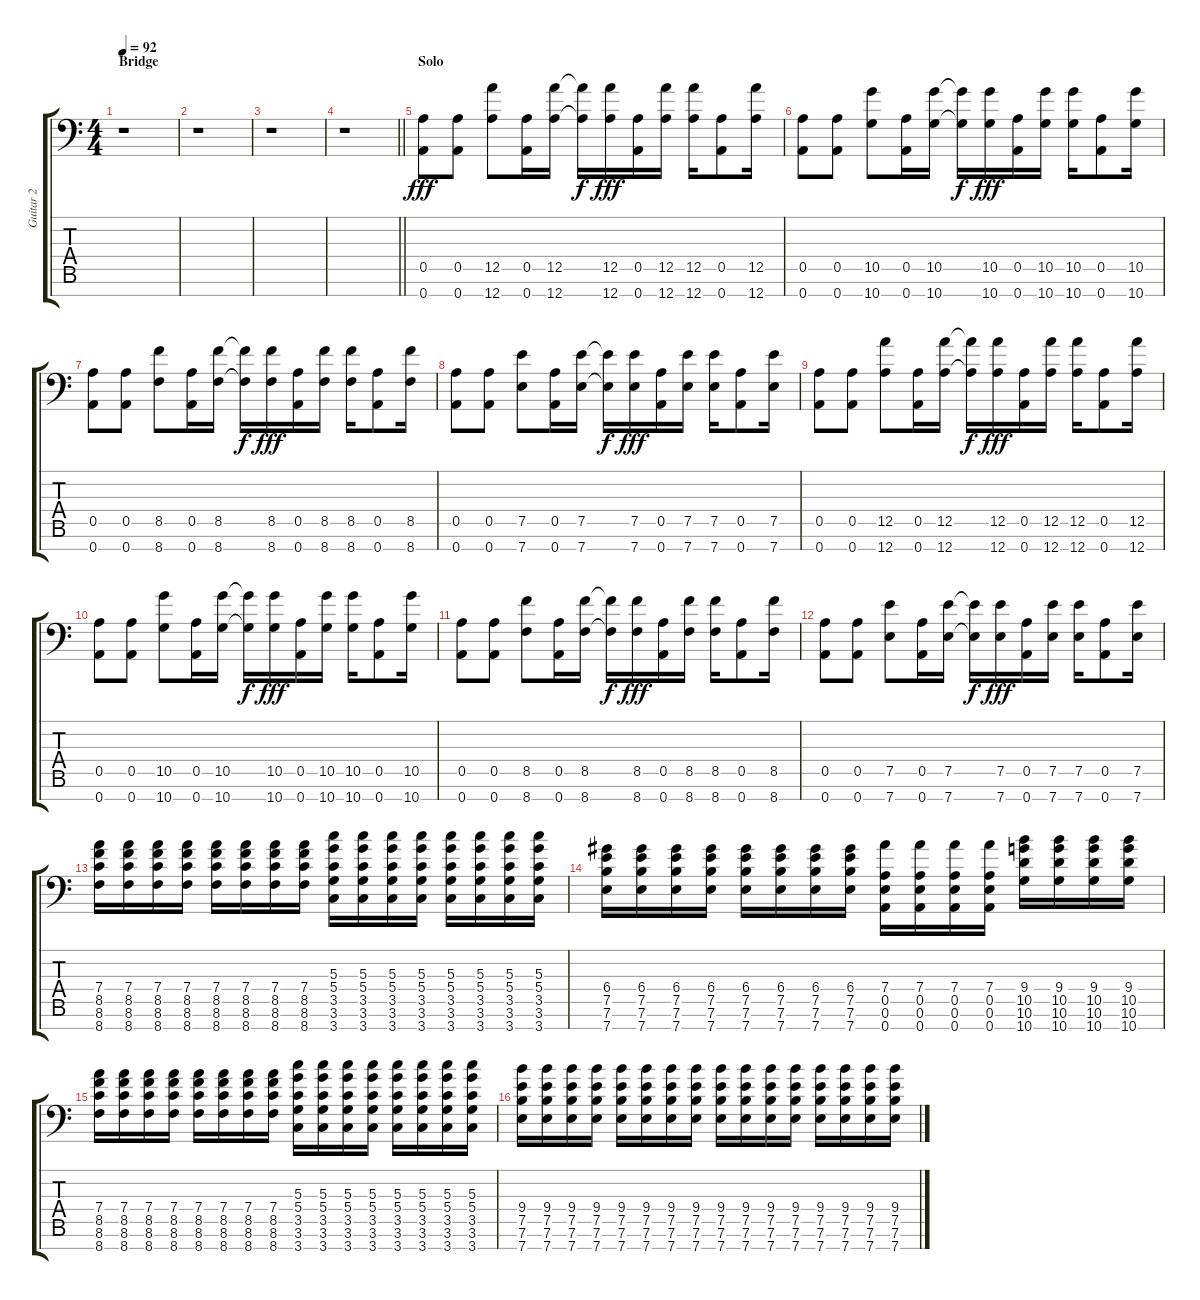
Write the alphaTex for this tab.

\track ("Guitar 2" "Guitar 2") {instrument distortionguitar}
\staff {score tabs}
\tuning (E4 B3 G3 D3 A2 E2 A1) {hide}
\ts (4 4)
\section ("" "Bridge")
\tempo 92
\clef f4
\ks c
r.1{dy fff} |
r.1 |
r.1 |
\barLineRight lightlight
r.1 |
\section ("" "Solo")
(0.5 0.7).8{volume 13 balance 16} (0.5 0.7).8 (12.5 12.7).8 (0.5 0.7).16 (12.5 12.7).16 (12.5{t} 12.7{t}).16{dy f} (12.5 12.7).16{dy fff} (0.5 0.7).16 (12.5 12.7).16 (12.5 12.7).16 (0.5 0.7).8 (12.5 12.7).16 |
(0.5 0.7).8 (0.5 0.7).8 (10.5 10.7).8 (0.5 0.7).16 (10.5 10.7).16 (10.5{t} 10.7{t}).16{dy f} (10.5 10.7).16{dy fff} (0.5 0.7).16 (10.5 10.7).16 (10.5 10.7).16 (0.5 0.7).8 (10.5 10.7).16 |
(0.5 0.7).8 (0.5 0.7).8 (8.5 8.7).8 (0.5 0.7).16 (8.5 8.7).16 (8.5{t} 8.7{t}).16{dy f} (8.5 8.7).16{dy fff} (0.5 0.7).16 (8.5 8.7).16 (8.5 8.7).16 (0.5 0.7).8 (8.5 8.7).16 |
(0.5 0.7).8 (0.5 0.7).8 (7.5 7.7).8 (0.5 0.7).16 (7.5 7.7).16 (7.5{t} 7.7{t}).16{dy f} (7.5 7.7).16{dy fff} (0.5 0.7).16 (7.5 7.7).16 (7.5 7.7).16 (0.5 0.7).8 (7.5 7.7).16 |
(0.5 0.7).8{volume 13} (0.5 0.7).8 (12.5 12.7).8 (0.5 0.7).16 (12.5 12.7).16 (12.5{t} 12.7{t}).16{dy f} (12.5 12.7).16{dy fff} (0.5 0.7).16 (12.5 12.7).16 (12.5 12.7).16 (0.5 0.7).8 (12.5 12.7).16 |
(0.5 0.7).8 (0.5 0.7).8 (10.5 10.7).8 (0.5 0.7).16 (10.5 10.7).16 (10.5{t} 10.7{t}).16{dy f} (10.5 10.7).16{dy fff} (0.5 0.7).16 (10.5 10.7).16 (10.5 10.7).16 (0.5 0.7).8 (10.5 10.7).16 |
(0.5 0.7).8 (0.5 0.7).8 (8.5 8.7).8 (0.5 0.7).16 (8.5 8.7).16 (8.5{t} 8.7{t}).16{dy f} (8.5 8.7).16{dy fff} (0.5 0.7).16 (8.5 8.7).16 (8.5 8.7).16 (0.5 0.7).8 (8.5 8.7).16 |
(0.5 0.7).8 (0.5 0.7).8 (7.5 7.7).8 (0.5 0.7).16 (7.5 7.7).16 (7.5{t} 7.7{t}).16{dy f} (7.5 7.7).16{dy fff} (0.5 0.7).16 (7.5 7.7).16 (7.5 7.7).16 (0.5 0.7).8 (7.5 7.7).16 |
(7.4 8.5 8.6 8.7).16 (7.4 8.5 8.6 8.7).16 (7.4 8.5 8.6 8.7).16 (7.4 8.5 8.6 8.7).16 (7.4 8.5 8.6 8.7).16 (7.4 8.5 8.6 8.7).16 (7.4 8.5 8.6 8.7).16 (7.4 8.5 8.6 8.7).16 (5.3 5.4 3.5 3.6 3.7).16 (5.3 5.4 3.5 3.6 3.7).16 (5.3 5.4 3.5 3.6 3.7).16 (5.3 5.4 3.5 3.6 3.7).16 (5.3 5.4 3.5 3.6 3.7).16 (5.3 5.4 3.5 3.6 3.7).16 (5.3 5.4 3.5 3.6 3.7).16 (5.3 5.4 3.5 3.6 3.7).16 |
(6.4 7.5 7.6 7.7).16 (6.4 7.5 7.6 7.7).16 (6.4 7.5 7.6 7.7).16 (6.4 7.5 7.6 7.7).16 (6.4 7.5 7.6 7.7).16 (6.4 7.5 7.6 7.7).16 (6.4 7.5 7.6 7.7).16 (6.4 7.5 7.6 7.7).16 (7.4 0.5 0.6 0.7).16 (7.4 0.5 0.6 0.7).16 (7.4 0.5 0.6 0.7).16 (7.4 0.5 0.6 0.7).16 (9.4 10.5 10.6 10.7).16 (9.4 10.5 10.6 10.7).16 (9.4 10.5 10.6 10.7).16 (9.4 10.5 10.6 10.7).16 |
(7.4 8.5 8.6 8.7).16 (7.4 8.5 8.6 8.7).16 (7.4 8.5 8.6 8.7).16 (7.4 8.5 8.6 8.7).16 (7.4 8.5 8.6 8.7).16 (7.4 8.5 8.6 8.7).16 (7.4 8.5 8.6 8.7).16 (7.4 8.5 8.6 8.7).16 (5.3 5.4 3.5 3.6 3.7).16 (5.3 5.4 3.5 3.6 3.7).16 (5.3 5.4 3.5 3.6 3.7).16 (5.3 5.4 3.5 3.6 3.7).16 (5.3 5.4 3.5 3.6 3.7).16 (5.3 5.4 3.5 3.6 3.7).16 (5.3 5.4 3.5 3.6 3.7).16 (5.3 5.4 3.5 3.6 3.7).16 |
(9.4 7.5 7.6 7.7).16 (9.4 7.5 7.6 7.7).16 (9.4 7.5 7.6 7.7).16 (9.4 7.5 7.6 7.7).16 (9.4 7.5 7.6 7.7).16 (9.4 7.5 7.6 7.7).16 (9.4 7.5 7.6 7.7).16 (9.4 7.5 7.6 7.7).16 (9.4 7.5 7.6 7.7).16 (9.4 7.5 7.6 7.7).16 (9.4 7.5 7.6 7.7).16 (9.4 7.5 7.6 7.7).16 (9.4 7.5 7.6 7.7).16 (9.4 7.5 7.6 7.7).16 (9.4 7.5 7.6 7.7).16 (9.4 7.5 7.6 7.7).16
